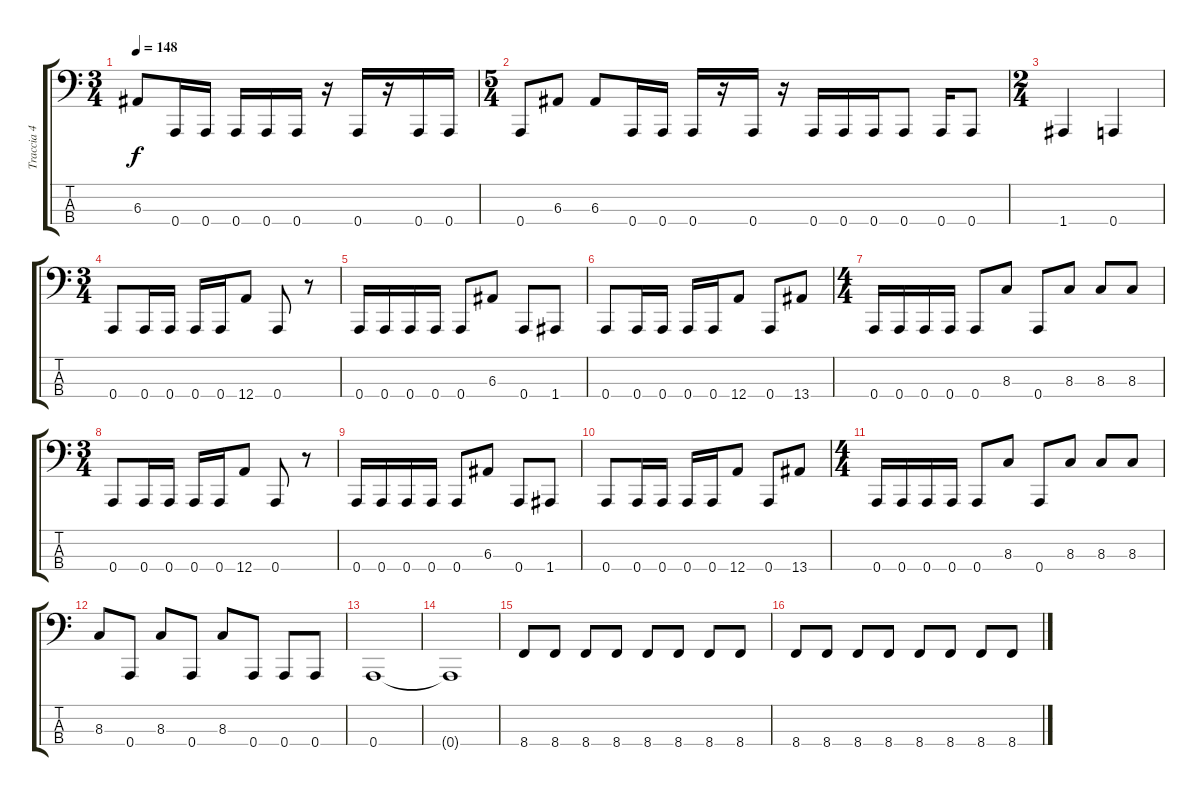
\track ("Traccia 4" "Traccia 4") {instrument electricbasspick}
\staff {score tabs}
\tuning (D2 A1 E1 A0) {hide}
\ts (3 4)
\tempo 148
\clef f4
\ks c
6.3.8{dy f} 0.4.16 0.4.16 0.4.16 0.4.16 0.4.16 r.16 0.4.16 r.16 0.4.16 0.4.16 |
\ts (5 4)
0.4.8 6.3.8 6.3.8 0.4.16 0.4.16 0.4.16 r.16 0.4.16 r.16 0.4.16 0.4.16 0.4.16 0.4.8 0.4.16 0.4.8 |
\ts (2 4)
1.4.4 0.4.4 |
\ts (3 4)
0.4.8 0.4.16 0.4.16 0.4.16 0.4.16 12.4.8 0.4.8 r.8 |
0.4.16 0.4.16 0.4.16 0.4.16 0.4.8 6.3.8 0.4.8 1.4.8 |
0.4.8 0.4.16 0.4.16 0.4.16 0.4.16 12.4.8 0.4.8 13.4.8 |
\ts (4 4)
0.4.16 0.4.16 0.4.16 0.4.16 0.4.8 8.3.8 0.4.8 8.3.8 8.3.8 8.3.8 |
\ts (3 4)
0.4.8 0.4.16 0.4.16 0.4.16 0.4.16 12.4.8 0.4.8 r.8 |
0.4.16 0.4.16 0.4.16 0.4.16 0.4.8 6.3.8 0.4.8 1.4.8 |
0.4.8 0.4.16 0.4.16 0.4.16 0.4.16 12.4.8 0.4.8 13.4.8 |
\ts (4 4)
0.4.16 0.4.16 0.4.16 0.4.16 0.4.8 8.3.8 0.4.8 8.3.8 8.3.8 8.3.8 |
8.3.8 0.4.8 8.3.8 0.4.8 8.3.8 0.4.8 0.4.8 0.4.8 |
0.4.1 |
0.4{t}.1 |
8.4.8 8.4.8 8.4.8 8.4.8 8.4.8 8.4.8 8.4.8 8.4.8 |
8.4.8 8.4.8 8.4.8 8.4.8 8.4.8 8.4.8 8.4.8 8.4.8
